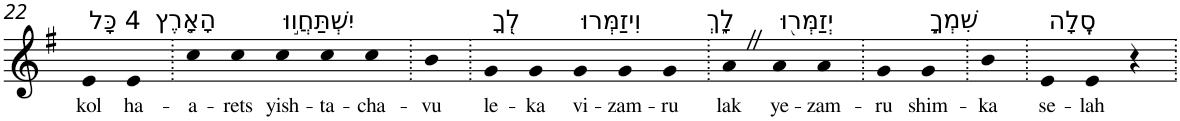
**kern	**text
*part1	*part1
*staff1	*staff1
*I"Piano	*
*I'Pno	*
!!LO:PB:g=z
*clefG2	*
*k[f#]	*
*G:	*
=22	=22
!LO:TX:a:t=4 כָּל	!
!	!LO:LY:b
4e	kol
!LO:TX:a:t=הָאָ֤רֶץ	!
!	!LO:LY:b
4e	ha-
=23.	=23.
!	!LO:LY:b
4cc	-a-
!	!LO:LY:b
4cc	-rets
!LO:TX:a:t=יִשְׁתַּחֲו֣וּ	!
!	!LO:LY:b
4cc	yish-
!	!LO:LY:b
4cc	-ta-
!	!LO:LY:b
4cc	-cha-
=24.	=24.
!	!LO:LY:b
4b	-vu
=25.	=25.
!LO:TX:a:t=לְ֭ךָ	!
!	!LO:LY:b
4g	le-
!	!LO:LY:b
4g	-ka
!LO:TX:a:t=וִיזַמְּרוּ	!
!	!LO:LY:b
4g	vi-
!	!LO:LY:b
4g	-zam-
!	!LO:LY:b
4g	-ru
=26.	=26.
!LO:TX:a:t=לָ֑ךְ	!
!	!LO:LY:b
4aZ	lak
!LO:TX:a:t=יְזַמְּר֖וּ	!
!	!LO:LY:b
4a	ye-
!	!LO:LY:b
4a	-zam-
=27.	=27.
!	!LO:LY:b
4g	-ru
!LO:TX:a:t=שִׁמְךָ֣	!
!	!LO:LY:b
4g	shim-
=28.	=28.
!	!LO:LY:b
4b	-ka
=29.	=29.
!LO:TX:a:t=סֶֽלָה	!
!	!LO:LY:b
4e	se-
!	!LO:LY:b
4e	-lah
4r	.
=.	=.
*-	*-
